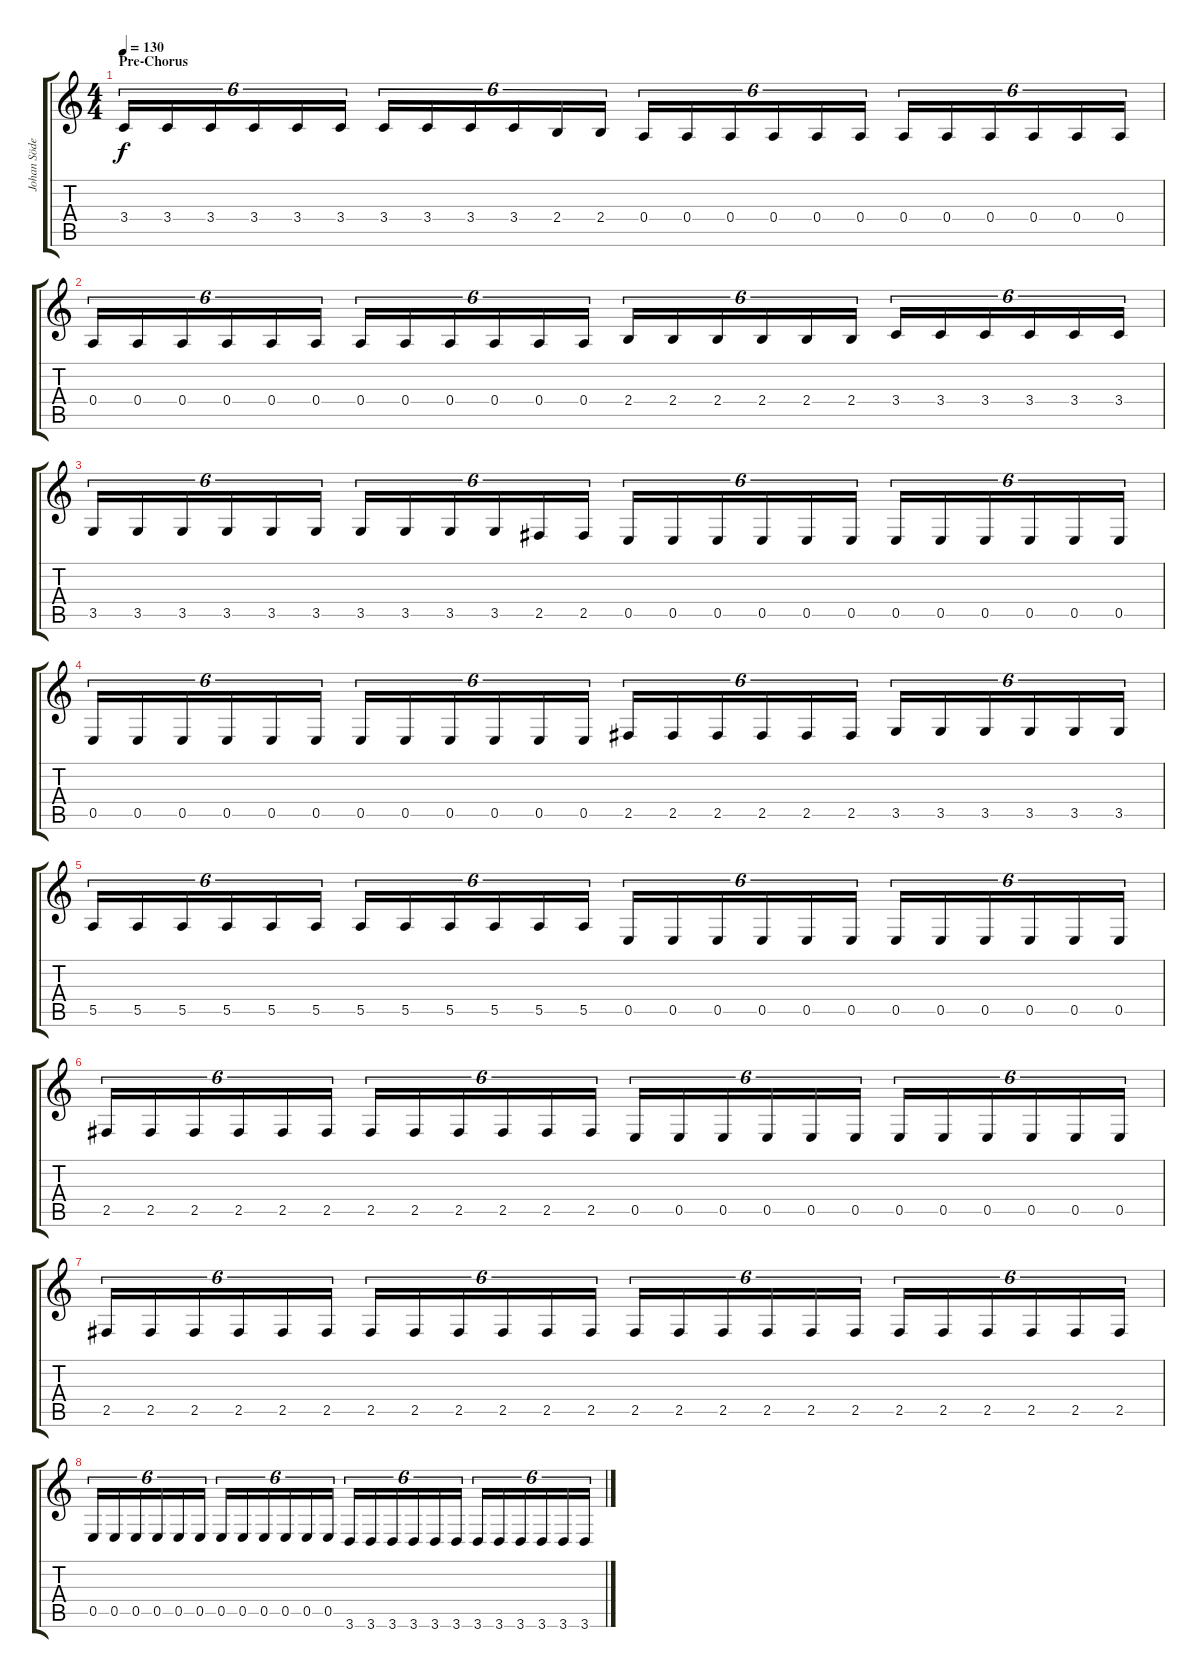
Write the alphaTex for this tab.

\track ("Johan Söderberg" "Johan Söde") {instrument distortionguitar}
\staff {score tabs}
\tuning (B3 Gb3 D3 A2 E2 B1) {hide}
\ts (4 4)
\section ("" "Pre-Chorus")
\tempo 130
\clef g2
\ks c
3.4.16{tu (6 4) dy f} 3.4.16{tu (6 4)} 3.4.16{tu (6 4)} 3.4.16{tu (6 4)} 3.4.16{tu (6 4)} 3.4.16{tu (6 4)} 3.4.16{tu (6 4)} 3.4.16{tu (6 4)} 3.4.16{tu (6 4)} 3.4.16{tu (6 4)} 2.4.16{tu (6 4)} 2.4.16{tu (6 4)} 0.4.16{tu (6 4)} 0.4.16{tu (6 4)} 0.4.16{tu (6 4)} 0.4.16{tu (6 4)} 0.4.16{tu (6 4)} 0.4.16{tu (6 4)} 0.4.16{tu (6 4)} 0.4.16{tu (6 4)} 0.4.16{tu (6 4)} 0.4.16{tu (6 4)} 0.4.16{tu (6 4)} 0.4.16{tu (6 4)} |
0.4.16{tu (6 4)} 0.4.16{tu (6 4)} 0.4.16{tu (6 4)} 0.4.16{tu (6 4)} 0.4.16{tu (6 4)} 0.4.16{tu (6 4)} 0.4.16{tu (6 4)} 0.4.16{tu (6 4)} 0.4.16{tu (6 4)} 0.4.16{tu (6 4)} 0.4.16{tu (6 4)} 0.4.16{tu (6 4)} 2.4.16{tu (6 4)} 2.4.16{tu (6 4)} 2.4.16{tu (6 4)} 2.4.16{tu (6 4)} 2.4.16{tu (6 4)} 2.4.16{tu (6 4)} 3.4.16{tu (6 4)} 3.4.16{tu (6 4)} 3.4.16{tu (6 4)} 3.4.16{tu (6 4)} 3.4.16{tu (6 4)} 3.4.16{tu (6 4)} |
3.5.16{tu (6 4)} 3.5.16{tu (6 4)} 3.5.16{tu (6 4)} 3.5.16{tu (6 4)} 3.5.16{tu (6 4)} 3.5.16{tu (6 4)} 3.5.16{tu (6 4)} 3.5.16{tu (6 4)} 3.5.16{tu (6 4)} 3.5.16{tu (6 4)} 2.5.16{tu (6 4)} 2.5.16{tu (6 4)} 0.5.16{tu (6 4)} 0.5.16{tu (6 4)} 0.5.16{tu (6 4)} 0.5.16{tu (6 4)} 0.5.16{tu (6 4)} 0.5.16{tu (6 4)} 0.5.16{tu (6 4)} 0.5.16{tu (6 4)} 0.5.16{tu (6 4)} 0.5.16{tu (6 4)} 0.5.16{tu (6 4)} 0.5.16{tu (6 4)} |
0.5.16{tu (6 4)} 0.5.16{tu (6 4)} 0.5.16{tu (6 4)} 0.5.16{tu (6 4)} 0.5.16{tu (6 4)} 0.5.16{tu (6 4)} 0.5.16{tu (6 4)} 0.5.16{tu (6 4)} 0.5.16{tu (6 4)} 0.5.16{tu (6 4)} 0.5.16{tu (6 4)} 0.5.16{tu (6 4)} 2.5.16{tu (6 4)} 2.5.16{tu (6 4)} 2.5.16{tu (6 4)} 2.5.16{tu (6 4)} 2.5.16{tu (6 4)} 2.5.16{tu (6 4)} 3.5.16{tu (6 4)} 3.5.16{tu (6 4)} 3.5.16{tu (6 4)} 3.5.16{tu (6 4)} 3.5.16{tu (6 4)} 3.5.16{tu (6 4)} |
5.5.16{tu (6 4)} 5.5.16{tu (6 4)} 5.5.16{tu (6 4)} 5.5.16{tu (6 4)} 5.5.16{tu (6 4)} 5.5.16{tu (6 4)} 5.5.16{tu (6 4)} 5.5.16{tu (6 4)} 5.5.16{tu (6 4)} 5.5.16{tu (6 4)} 5.5.16{tu (6 4)} 5.5.16{tu (6 4)} 0.5.16{tu (6 4)} 0.5.16{tu (6 4)} 0.5.16{tu (6 4)} 0.5.16{tu (6 4)} 0.5.16{tu (6 4)} 0.5.16{tu (6 4)} 0.5.16{tu (6 4)} 0.5.16{tu (6 4)} 0.5.16{tu (6 4)} 0.5.16{tu (6 4)} 0.5.16{tu (6 4)} 0.5.16{tu (6 4)} |
2.5.16{tu (6 4)} 2.5.16{tu (6 4)} 2.5.16{tu (6 4)} 2.5.16{tu (6 4)} 2.5.16{tu (6 4)} 2.5.16{tu (6 4)} 2.5.16{tu (6 4)} 2.5.16{tu (6 4)} 2.5.16{tu (6 4)} 2.5.16{tu (6 4)} 2.5.16{tu (6 4)} 2.5.16{tu (6 4)} 0.5.16{tu (6 4)} 0.5.16{tu (6 4)} 0.5.16{tu (6 4)} 0.5.16{tu (6 4)} 0.5.16{tu (6 4)} 0.5.16{tu (6 4)} 0.5.16{tu (6 4)} 0.5.16{tu (6 4)} 0.5.16{tu (6 4)} 0.5.16{tu (6 4)} 0.5.16{tu (6 4)} 0.5.16{tu (6 4)} |
2.5.16{tu (6 4)} 2.5.16{tu (6 4)} 2.5.16{tu (6 4)} 2.5.16{tu (6 4)} 2.5.16{tu (6 4)} 2.5.16{tu (6 4)} 2.5.16{tu (6 4)} 2.5.16{tu (6 4)} 2.5.16{tu (6 4)} 2.5.16{tu (6 4)} 2.5.16{tu (6 4)} 2.5.16{tu (6 4)} 2.5.16{tu (6 4)} 2.5.16{tu (6 4)} 2.5.16{tu (6 4)} 2.5.16{tu (6 4)} 2.5.16{tu (6 4)} 2.5.16{tu (6 4)} 2.5.16{tu (6 4)} 2.5.16{tu (6 4)} 2.5.16{tu (6 4)} 2.5.16{tu (6 4)} 2.5.16{tu (6 4)} 2.5.16{tu (6 4)} |
0.5.16{tu (6 4)} 0.5.16{tu (6 4)} 0.5.16{tu (6 4)} 0.5.16{tu (6 4)} 0.5.16{tu (6 4)} 0.5.16{tu (6 4)} 0.5.16{tu (6 4)} 0.5.16{tu (6 4)} 0.5.16{tu (6 4)} 0.5.16{tu (6 4)} 0.5.16{tu (6 4)} 0.5.16{tu (6 4)} 3.6.16{tu (6 4)} 3.6.16{tu (6 4)} 3.6.16{tu (6 4)} 3.6.16{tu (6 4)} 3.6.16{tu (6 4)} 3.6.16{tu (6 4)} 3.6.16{tu (6 4)} 3.6.16{tu (6 4)} 3.6.16{tu (6 4)} 3.6.16{tu (6 4)} 3.6.16{tu (6 4)} 3.6.16{tu (6 4)}
